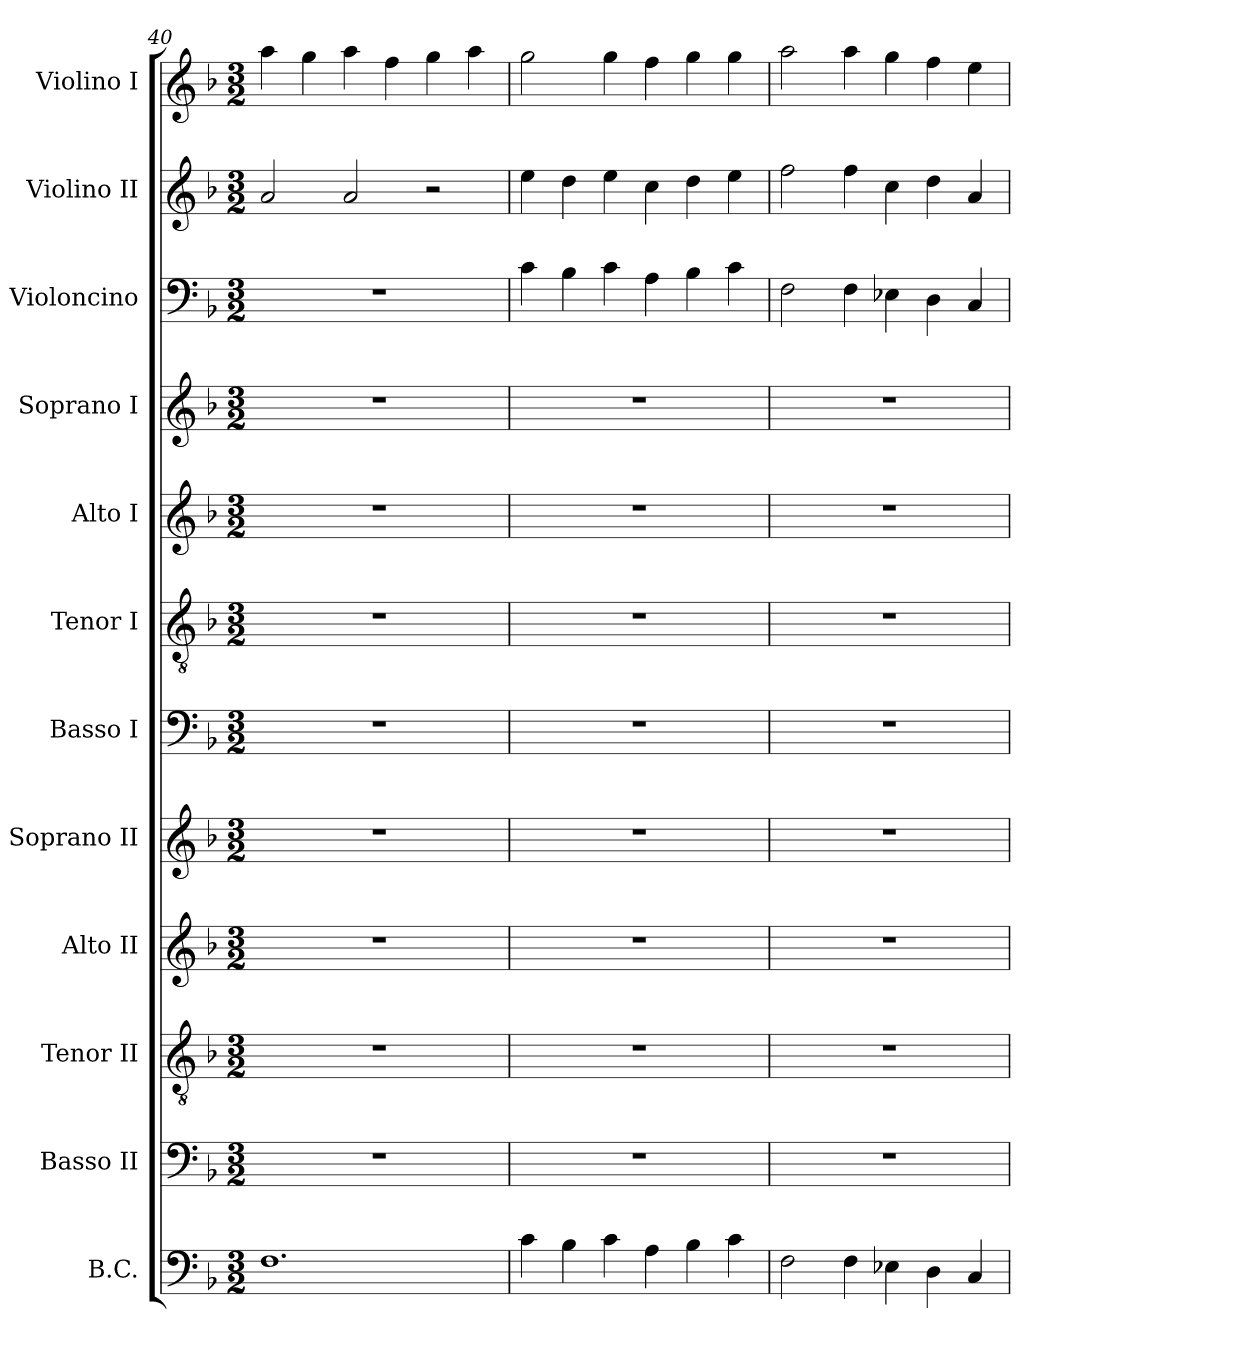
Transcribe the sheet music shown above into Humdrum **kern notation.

**kern	**kern	**kern	**kern	**kern	**kern	**kern	**kern	**kern	**kern	**kern	**kern
*part12	*part11	*part10	*part9	*part8	*part7	*part6	*part5	*part4	*part3	*part2	*part1
*staff12	*staff11	*staff10	*staff9	*staff8	*staff7	*staff6	*staff5	*staff4	*staff3	*staff2	*staff1
*I"B.C.	*I"Basso II	*I"Tenor II	*I"Alto II	*I"Soprano II	*I"Basso I	*I"Tenor I	*I"Alto I	*I"Soprano I	*I"Violoncino	*I"Violino II	*I"Violino I
*I'BC	*I'B 2	*I'T 2	*I'A 2	*I'S 2	*I'B 1	*I'T 1	*I'A 1	*I'S 1	*I'Vc.	*I'Vln. II	*I'Vln. I
*clefF4	*clefF4	*clefGv2	*clefG2	*clefG2	*clefF4	*clefGv2	*clefG2	*clefG2	*clefF4	*clefG2	*clefG2
*k[b-]	*k[b-]	*k[b-]	*k[b-]	*k[b-]	*k[b-]	*k[b-]	*k[b-]	*k[b-]	*k[b-]	*k[b-]	*k[b-]
*F:	*F:	*F:	*F:	*F:	*F:	*F:	*F:	*F:	*F:	*F:	*F:
*M3/2	*M3/2	*M3/2	*M3/2	*M3/2	*M3/2	*M3/2	*M3/2	*M3/2	*M3/2	*M3/2	*M3/2
=40	=40	=40	=40	=40	=40	=40	=40	=40	=40	=40	=40
1.F	1.r	1.r	1.r	1.r	1.r	1.r	1.r	1.r	1.r	2a/	4aa\
.	.	.	.	.	.	.	.	.	.	.	4gg\
.	.	.	.	.	.	.	.	.	.	2a/	4aa\
.	.	.	.	.	.	.	.	.	.	.	4ff\
.	.	.	.	.	.	.	.	.	.	2r	4gg\
.	.	.	.	.	.	.	.	.	.	.	4aa\
=41	=41	=41	=41	=41	=41	=41	=41	=41	=41	=41	=41
4c\	1.r	1.r	1.r	1.r	1.r	1.r	1.r	1.r	4c\	4ee\	2gg\
4B-\	.	.	.	.	.	.	.	.	4B-\	4dd\	.
4c\	.	.	.	.	.	.	.	.	4c\	4ee\	4gg\
4A\	.	.	.	.	.	.	.	.	4A\	4cc\	4ff\
4B-\	.	.	.	.	.	.	.	.	4B-\	4dd\	4gg\
4c\	.	.	.	.	.	.	.	.	4c\	4ee\	4gg\
=42	=42	=42	=42	=42	=42	=42	=42	=42	=42	=42	=42
2F\	1.r	1.r	1.r	1.r	1.r	1.r	1.r	1.r	2F\	2ff\	2aa\
4F\	.	.	.	.	.	.	.	.	4F\	4ff\	4aa\
4E-X\	.	.	.	.	.	.	.	.	4E-X\	4cc\	4gg\
4D\	.	.	.	.	.	.	.	.	4D\	4dd\	4ff\
4C/	.	.	.	.	.	.	.	.	4C/	4a/	4ee\
=	=	=	=	=	=	=	=	=	=	=	=
*-	*-	*-	*-	*-	*-	*-	*-	*-	*-	*-	*-
